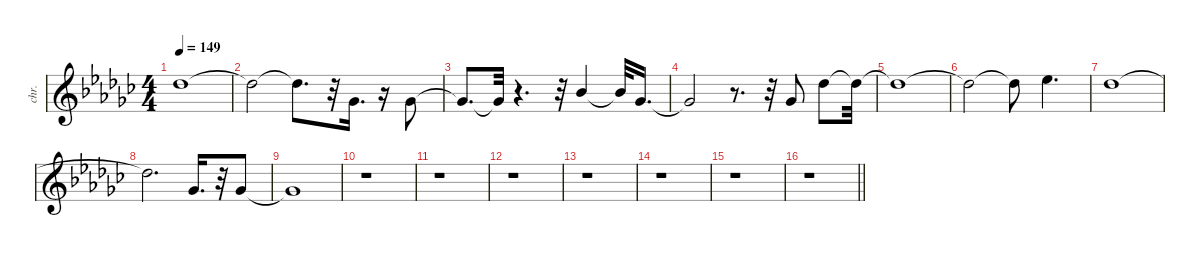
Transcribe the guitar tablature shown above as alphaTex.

\defaultSystemsLayout 4
\hideDynamics
\bracketExtendMode nobrackets
\otherSystemsTrackNameOrientation horizontal
\track ("Vocals-hid" "chr.") {defaultSystemsLayout 4 instrument voiceoohs}
\staff {score}
\tuning (Eb4 Bb3 Gb3 Db3 Ab2 Eb2)
\ts (4 4)
\tempo 149
\clef g2
\ks gb
10.1{t acc b}.1{dy f beam Down} |
10.1{t acc b}.2{beam Down} 10.1{t acc b}.8{d beam Down} r.32{beam Down} 3.1{acc b}.16{d dy ff beam Down} r.16{beam Down} 3.1{acc b}.8{beam Up} |
3.1{t acc b}.8{d dy f beam Up} 3.1{t acc b}.32{beam Up} r.4{d beam Up} r.32{beam Up} 7.1{acc b}.4{dy fff beam Up} 7.1{t acc b}.32{dy f beam Up} 8.2{acc b}.16{d beam Up} |
8.2{t acc b}.2{beam Up} r.8{d beam Up} r.32{beam Up} 3.1{acc b}.8{beam Up} 10.1{acc b}.8{dy fff beam Down} 10.1{t acc b}.32{dy f beam Down} |
10.1{t acc b}.1{beam Down} |
10.1{t acc b}.2{beam Down} 10.1{t acc b}.8{beam Down} 12.1{acc b}.4{d dy ff beam Down} |
10.1{acc b}.1{beam Down} |
10.1{t acc b}.2{d dy f beam Down} 8.2{acc b}.16{d beam Up} r.32{beam Up} 8.2{acc b}.8{beam Up} |
8.2{t acc b}.1{beam Up} |
r.1{beam Down} |
r.1{beam Down} |
r.1{beam Down} |
r.1{beam Down} |
r.1{beam Down} |
r.1{beam Down} |
\barLineRight lightlight
r.1{beam Down}
